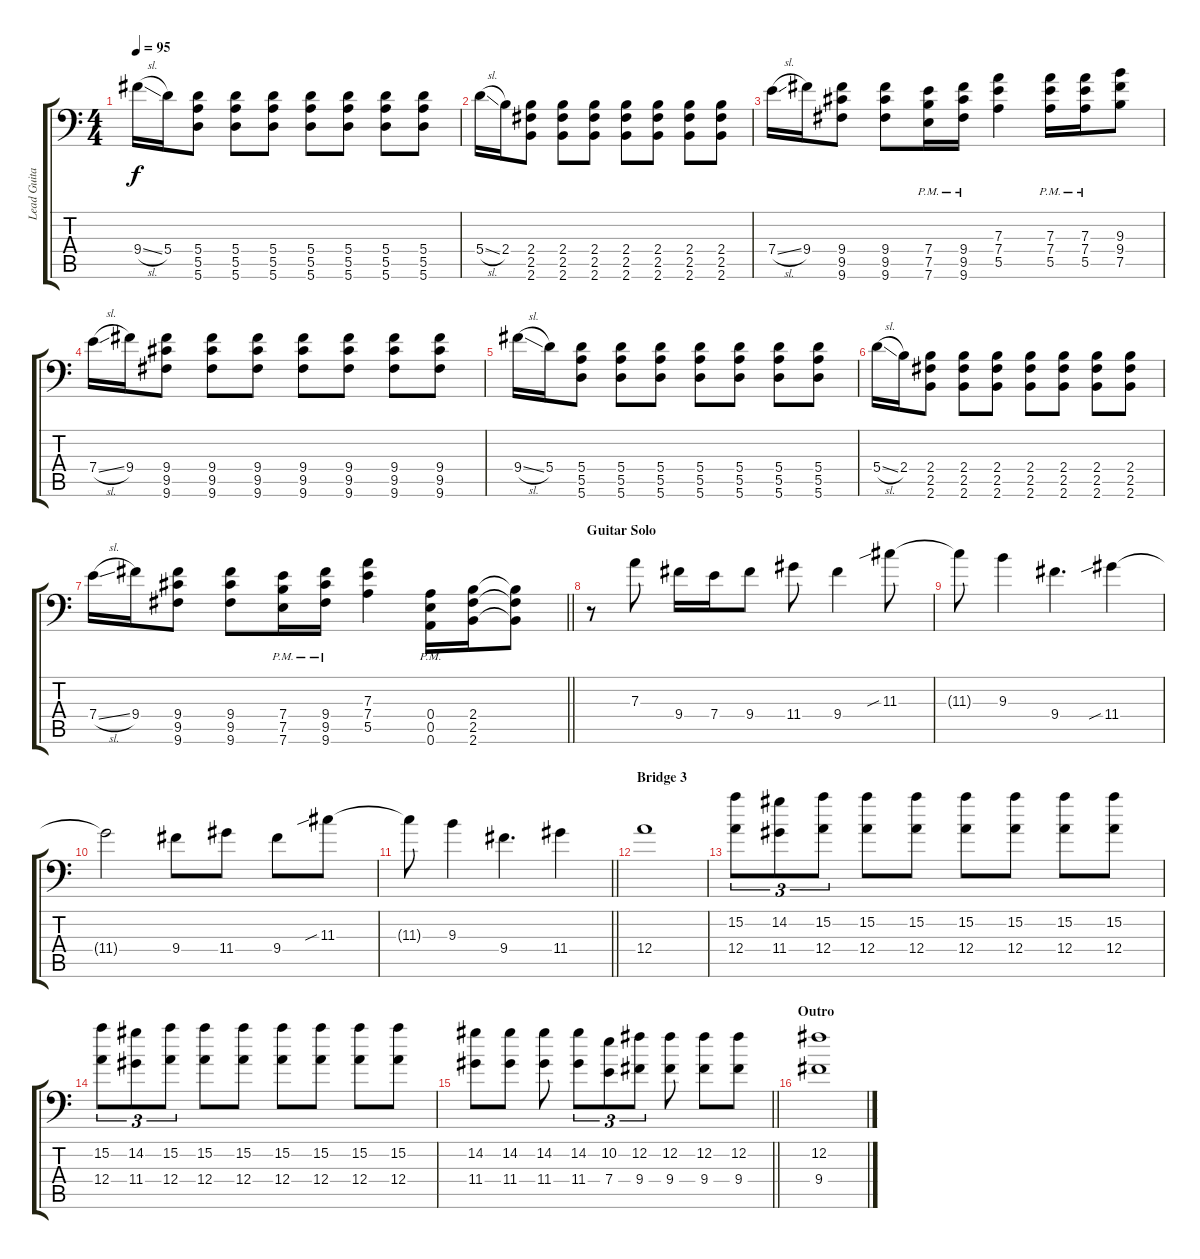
\track ("Lead Guitar" "Lead Guita") {instrument distortionguitar}
\staff {score tabs}
\tuning (B3 Gb3 D3 A2 E2 A1) {hide}
\ts (4 4)
\tempo 95
\clef f4
\ks c
9.4{sl}.16{dy f} 5.4.16 (5.4 5.5 5.6).8 (5.4 5.5 5.6).8 (5.4 5.5 5.6).8 (5.4 5.5 5.6).8 (5.4 5.5 5.6).8 (5.4 5.5 5.6).8 (5.4 5.5 5.6).8 |
5.4{sl}.16 2.4.16 (2.4 2.5 2.6).8 (2.4 2.5 2.6).8 (2.4 2.5 2.6).8 (2.4 2.5 2.6).8 (2.4 2.5 2.6).8 (2.4 2.5 2.6).8 (2.4 2.5 2.6).8 |
7.4{sl}.16 9.4.16 (9.4 9.5 9.6).8 (9.4 9.5 9.6).8 (7.4{pm} 7.5{pm} 7.6{pm}).16 (9.4{pm} 9.5{pm} 9.6{pm}).16 (7.3 7.4 5.5).4 (7.3{pm} 7.4{pm} 5.5{pm}).16 (7.3{pm} 7.4{pm} 5.5{pm}).16 (9.3 9.4 7.5).8 |
7.4{sl}.16 9.4.16 (9.4 9.5 9.6).8 (9.4 9.5 9.6).8 (9.4 9.5 9.6).8 (9.4 9.5 9.6).8 (9.4 9.5 9.6).8 (9.4 9.5 9.6).8 (9.4 9.5 9.6).8 |
9.4{sl}.16 5.4.16 (5.4 5.5 5.6).8 (5.4 5.5 5.6).8 (5.4 5.5 5.6).8 (5.4 5.5 5.6).8 (5.4 5.5 5.6).8 (5.4 5.5 5.6).8 (5.4 5.5 5.6).8 |
5.4{sl}.16 2.4.16 (2.4 2.5 2.6).8 (2.4 2.5 2.6).8 (2.4 2.5 2.6).8 (2.4 2.5 2.6).8 (2.4 2.5 2.6).8 (2.4 2.5 2.6).8 (2.4 2.5 2.6).8 |
\barLineRight lightlight
7.4{sl}.16 9.4.16 (9.4 9.5 9.6).8 (9.4 9.5 9.6).8 (7.4{pm} 7.5{pm} 7.6{pm}).16 (9.4{pm} 9.5{pm} 9.6{pm}).16 (7.3 7.4 5.5).4 (0.4{pm} 0.5{pm} 0.6{pm}).16 (2.4 2.5 2.6).16 (2.4{t} 2.5{t} 2.6{t}).8 |
\section ("" "Guitar Solo")
r.8{volume 13} 7.3.8 9.4.16 7.4.16 9.4.8 11.4.8 9.4.4 11.3{sib}.8 |
11.3{t}.8 9.3.4 9.4.4{d} 11.4{sib}.4 |
11.4{t}.2 9.4.8 11.4.8 9.4.8 11.3{sib}.8 |
\barLineRight lightlight
11.3{t}.8 9.3.4 9.4.4{d} 11.4.4 |
\section ("" "Bridge 3")
12.4.1 |
(15.2 12.4).8{tu (3 2)} (14.2 11.4).8{tu (3 2)} (15.2 12.4).8{tu (3 2)} (15.2 12.4).8 (15.2 12.4).8 (15.2 12.4).8 (15.2 12.4).8 (15.2 12.4).8 (15.2 12.4).8 |
(15.2 12.4).8{tu (3 2)} (14.2 11.4).8{tu (3 2)} (15.2 12.4).8{tu (3 2)} (15.2 12.4).8 (15.2 12.4).8 (15.2 12.4).8 (15.2 12.4).8 (15.2 12.4).8 (15.2 12.4).8 |
\barLineRight lightlight
(14.2 11.4).8 (14.2 11.4).8 (14.2 11.4).8 (14.2 11.4).8{tu (3 2)} (10.2 7.4).8{tu (3 2)} (12.2 9.4).8{tu (3 2)} (12.2 9.4).8 (12.2 9.4).8 (12.2 9.4).8 |
\section ("" "Outro")
(12.2 9.4).1
